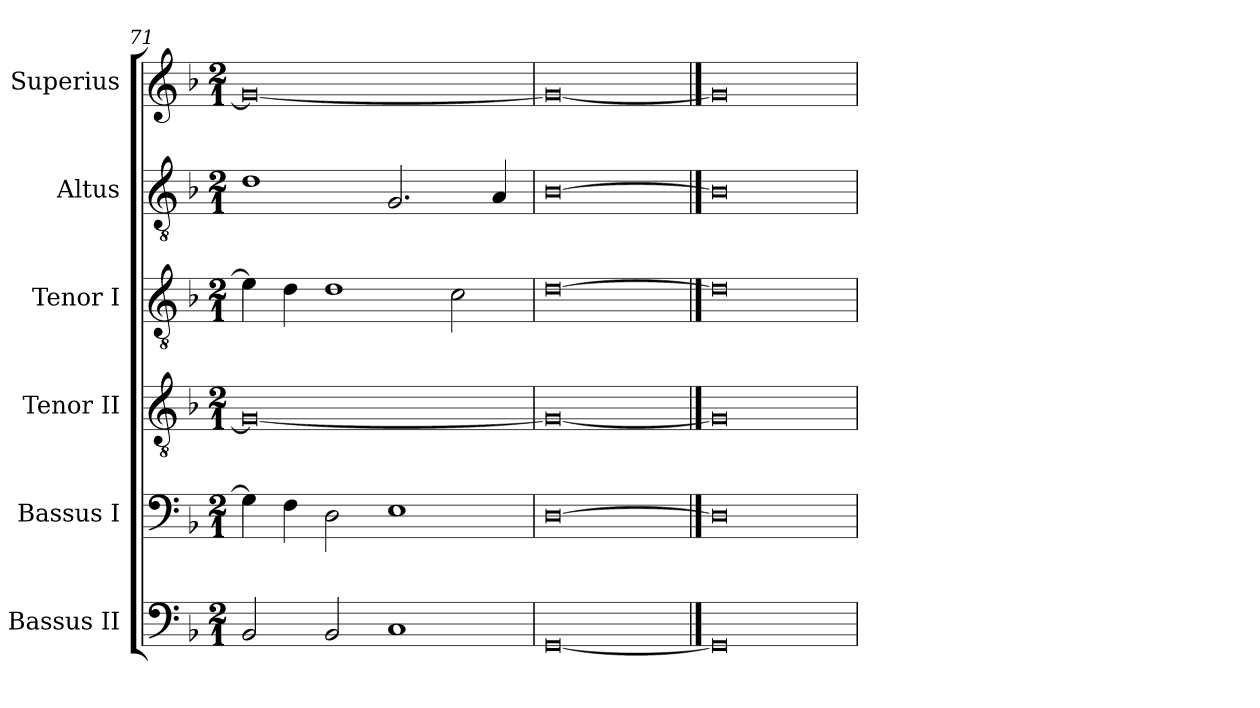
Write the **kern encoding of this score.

**kern	**kern	**kern	**kern	**kern	**kern
*part6	*part5	*part4	*part3	*part2	*part1
*staff6	*staff5	*staff4	*staff3	*staff2	*staff1
*I"Bassus II	*I"Bassus I	*I"Tenor II	*I"Tenor I	*I"Altus	*I"Superius
*I'B. II	*I'B. I	*I'T. II	*I'T. I	*I'A	*I'S
*clefF4	*clefF4	*clefGv2	*clefGv2	*clefGv2	*clefG2
*k[b-]	*k[b-]	*k[b-]	*k[b-]	*k[b-]	*k[b-]
*F:	*F:	*F:	*F:	*F:	*F:
*M2/1	*M2/1	*M2/1	*M2/1	*M2/1	*M2/1
=71	=71	=71	=71	=71	=71
2BB-	4G]	0G_	4e-]	1d	0g_
.	4F	.	4d	.	.
2BB-	2D	.	1d	.	.
1C	1E	.	.	2.G	.
.	.	.	2c	.	.
.	.	.	.	4A	.
=72	=72	=72	=72	=72	=72
[0GG	[0D	0G_	[0d	[0B-	0g_
==73	==73	==73	==73	==73	==73
0GG]	0D]	0G]	0d]	0B-]	0g]
=	=	=	=	=	=
*-	*-	*-	*-	*-	*-
